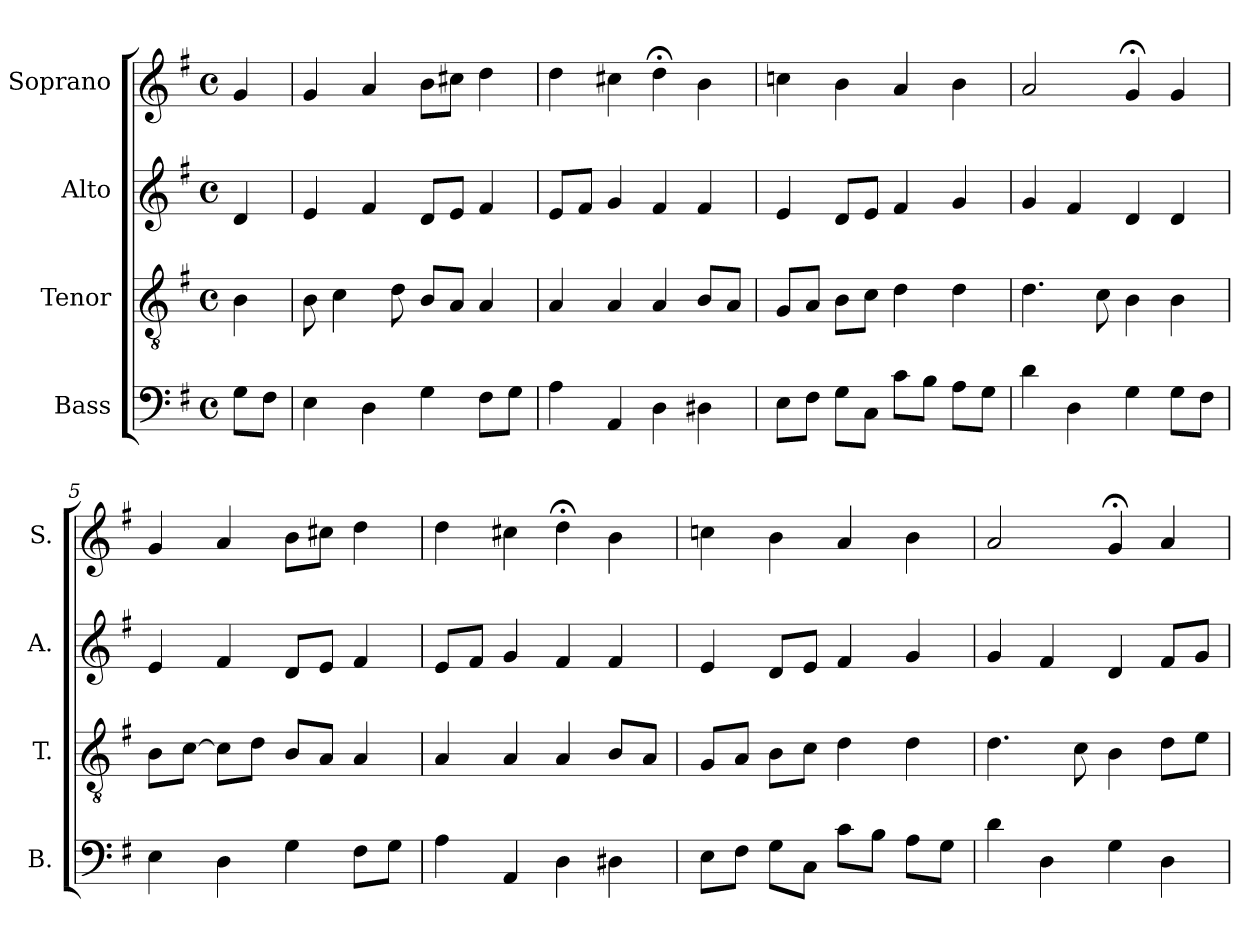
**kern	**kern	**kern	**kern
*part4	*part3	*part2	*part1
*staff4	*staff3	*staff2	*staff1
*I"Bass	*I"Tenor	*I"Alto	*I"Soprano
*I'B.	*I'T.	*I'A.	*I'S.
*clefF4	*clefGv2	*clefG2	*clefG2
*k[f#]	*k[f#]	*k[f#]	*k[f#]
*G:	*G:	*G:	*G:
*M4/4	*M4/4	*M4/4	*M4/4
*met(c)	*met(c)	*met(c)	*met(c)
=	=	=	=
8G\L	4B\	4d/	4g/
8F#\J	.	.	.
=1	=1	=1	=1
4E\	8B\	4e/	4g/
.	4c\	.	.
4D\	.	4f#/	4a/
.	8d\	.	.
4G\	8B/L	8d/L	8b\L
.	8A/J	8e/J	8cc#X\J
8F#\L	4A/	4f#/	4dd\
8G\J	.	.	.
=2	=2	=2	=2
4A\	4A/	8e/L	4dd\
.	.	8f#/J	.
4AA/	4A/	4g/	4cc#X\
4D\	4A/	4f#/	4dd;<\
4D#X\	8B/L	4f#/	4b\
.	8A/J	.	.
=3	=3	=3	=3
8E\L	8G/L	4e/	4ccn\
8F#\J	8A/J	.	.
8G\L	8B\L	8d/L	4b\
8C\J	8c\J	8e/J	.
8c\L	4d\	4f#/	4a/
8B\J	.	.	.
8A\L	4d\	4g/	4b\
8G\J	.	.	.
=4	=4	=4	=4
4d\	4.d\	4g/	2a/
4D\	.	4f#/	.
.	8c\	.	.
4G\	4B\	4d/	4g;</
8G\L	4B\	4d/	4g/
8F#\J	.	.	.
!!LO:LB:g=z
=5	=5	=5	=5
4E\	8B\L	4e/	4g/
.	[8c\J	.	.
4D\	8c\L]	4f#/	4a/
.	8d\J	.	.
4G\	8B/L	8d/L	8b\L
.	8A/J	8e/J	8cc#X\J
8F#\L	4A/	4f#/	4dd\
8G\J	.	.	.
=6	=6	=6	=6
4A\	4A/	8e/L	4dd\
.	.	8f#/J	.
4AA/	4A/	4g/	4cc#X\
4D\	4A/	4f#/	4dd;<\
4D#X\	8B/L	4f#/	4b\
.	8A/J	.	.
=7	=7	=7	=7
8E\L	8G/L	4e/	4ccn\
8F#\J	8A/J	.	.
8G\L	8B\L	8d/L	4b\
8C\J	8c\J	8e/J	.
8c\L	4d\	4f#/	4a/
8B\J	.	.	.
8A\L	4d\	4g/	4b\
8G\J	.	.	.
=8	=8	=8	=8
4d\	4.d\	4g/	2a/
4D\	.	4f#/	.
.	8c\	.	.
4G\	4B\	4d/	4g;</
4D\	8d\L	8f#/L	4a/
.	8e\J	8g/J	.
=	=	=	=
*-	*-	*-	*-
